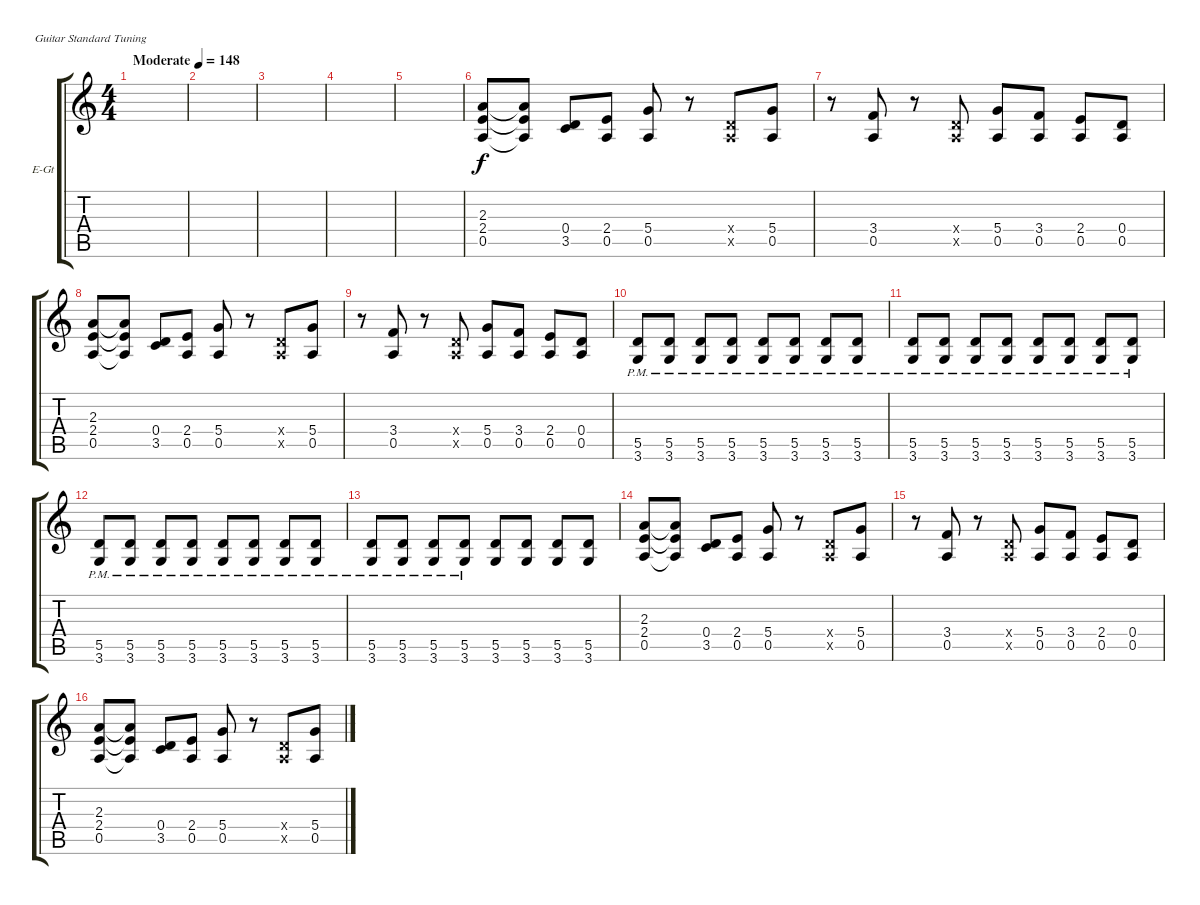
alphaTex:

\bracketExtendMode groupsimilarinstruments
\firstSystemTrackNameOrientation horizontal
\otherSystemsTrackNameOrientation horizontal
\track ("Matthias Jabs" "E-Gt") {instrument distortionguitar}
\staff {score tabs}
\tuning (E4 B3 G3 D3 A2 E2)
\ts (4 4)
\beaming (8 2 2 2 2)
\tempo (148 "Moderate")
\clef g2
\ks c
|
|
|
|
|
(0.5 2.4 2.3).8 (0.5{t} 2.4{t} 2.3{t}).8 (3.5 0.4).8 (0.5 2.4).8 (0.5 5.4).8 r.8 (0.5{x} 0.4{x}).8 (0.5 5.4).8 |
r.8 (0.5 3.4).8 r.8 (0.5{x} 0.4{x}).8 (0.5 5.4).8 (0.5 3.4).8 (2.4 0.5).8 (0.5 0.4).8 |
(0.5 2.4 2.3).8 (0.5{t} 2.4{t} 2.3{t}).8 (3.5 0.4).8 (0.5 2.4).8 (0.5 5.4).8 r.8 (0.5{x} 0.4{x}).8 (0.5 5.4).8 |
r.8 (0.5 3.4).8 r.8 (0.5{x} 0.4{x}).8 (0.5 5.4).8 (0.5 3.4).8 (2.4 0.5).8 (0.5 0.4).8 |
(5.5{pm} 3.6{pm}).8 (5.5{pm} 3.6{pm}).8 (5.5{pm} 3.6{pm}).8 (5.5{pm} 3.6{pm}).8 (5.5{pm} 3.6{pm}).8 (5.5{pm} 3.6{pm}).8 (5.5{pm} 3.6{pm}).8 (5.5{pm} 3.6{pm}).8 |
(5.5{pm} 3.6{pm}).8 (5.5{pm} 3.6{pm}).8 (5.5{pm} 3.6{pm}).8 (5.5{pm} 3.6{pm}).8 (5.5{pm} 3.6{pm}).8 (5.5{pm} 3.6{pm}).8 (5.5{pm} 3.6{pm}).8 (5.5{pm} 3.6{pm}).8 |
(5.5{pm} 3.6{pm}).8 (5.5{pm} 3.6{pm}).8 (5.5{pm} 3.6{pm}).8 (5.5{pm} 3.6{pm}).8 (5.5{pm} 3.6{pm}).8 (5.5{pm} 3.6{pm}).8 (5.5{pm} 3.6{pm}).8 (5.5{pm} 3.6{pm}).8 |
(5.5{pm} 3.6{pm}).8 (5.5{pm} 3.6{pm}).8 (5.5{pm} 3.6{pm}).8 (5.5{pm} 3.6{pm}).8 (5.5 3.6).8 (5.5 3.6).8 (5.5 3.6).8 (5.5 3.6).8 |
(0.5 2.4 2.3).8 (0.5{t} 2.4{t} 2.3{t}).8 (3.5 0.4).8 (0.5 2.4).8 (0.5 5.4).8 r.8 (0.5{x} 0.4{x}).8 (0.5 5.4).8 |
r.8 (0.5 3.4).8 r.8 (0.5{x} 0.4{x}).8 (0.5 5.4).8 (0.5 3.4).8 (2.4 0.5).8 (0.5 0.4).8 |
(0.5 2.4 2.3).8 (0.5{t} 2.4{t} 2.3{t}).8 (3.5 0.4).8 (0.5 2.4).8 (0.5 5.4).8 r.8 (0.5{x} 0.4{x}).8 (0.5 5.4).8
